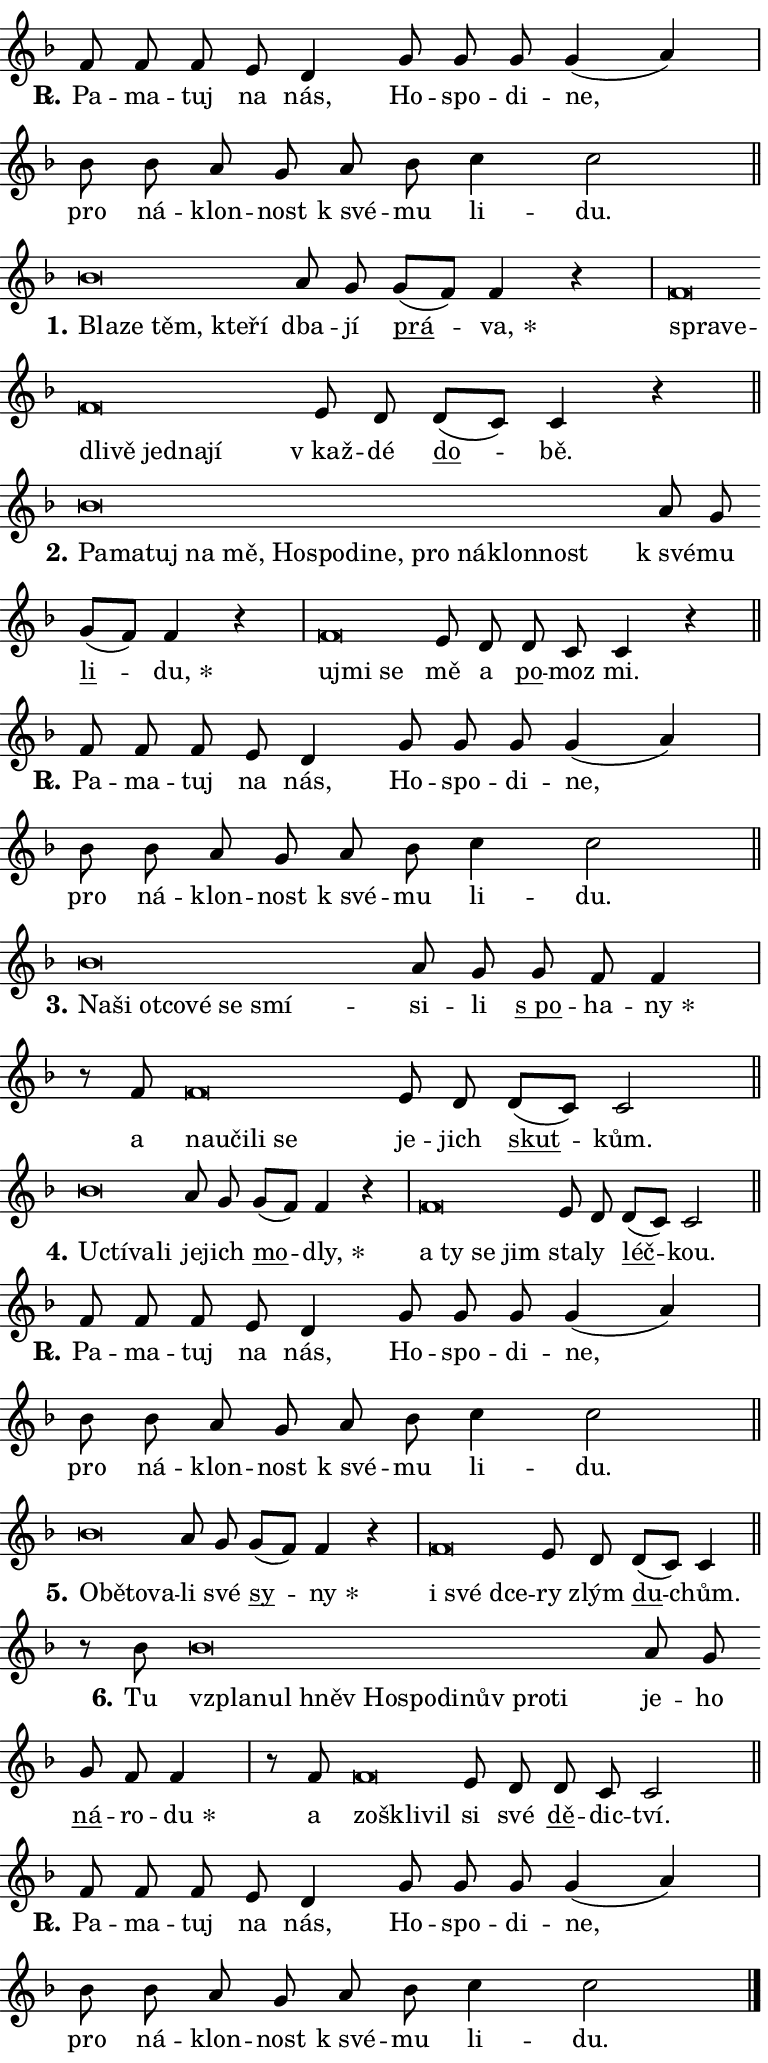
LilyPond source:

\version "2.24.0"
\header { tagline = "" }
\paper {
  indent = 0\cm
  top-margin = 0\cm
  right-margin = 0.13\cm % to fit lyric hyphens
  bottom-margin = 0\cm
  left-margin = 0\cm
  paper-width = 13\cm
  page-breaking = #ly:one-page-breaking
  system-system-spacing.basic-distance = #11
  score-system-spacing.basic-distance = #11
  ragged-last = ##f
}


%% Author: Thomas Morley
%% https://lists.gnu.org/archive/html/lilypond-user/2020-05/msg00002.html
#(define (line-position grob)
"Returns position of @var[grob} in current system:
   @code{'start}, if at first time-step
   @code{'end}, if at last time-step
   @code{'middle} otherwise
"
  (let* ((col (ly:item-get-column grob))
         (ln (ly:grob-object col 'left-neighbor))
         (rn (ly:grob-object col 'right-neighbor))
         (col-to-check-left (if (ly:grob? ln) ln col))
         (col-to-check-right (if (ly:grob? rn) rn col))
         (break-dir-left
           (and
             (ly:grob-property col-to-check-left 'non-musical #f)
             (ly:item-break-dir col-to-check-left)))
         (break-dir-right
           (and
             (ly:grob-property col-to-check-right 'non-musical #f)
             (ly:item-break-dir col-to-check-right))))
        (cond ((eqv? 1 break-dir-left) 'start)
              ((eqv? -1 break-dir-right) 'end)
              (else 'middle))))

#(define (tranparent-at-line-position vctor)
  (lambda (grob)
  "Relying on @code{line-position} select the relevant enry from @var{vctor}.
Used to determine transparency,"
    (case (line-position grob)
      ((end) (not (vector-ref vctor 0)))
      ((middle) (not (vector-ref vctor 1)))
      ((start) (not (vector-ref vctor 2))))))

noteHeadBreakVisibility =
#(define-music-function (break-visibility)(vector?)
"Makes @code{NoteHead}s transparent relying on @var{break-visibility}"
#{
  \override NoteHead.transparent =
    #(tranparent-at-line-position break-visibility)
#})

#(define delete-ledgers-for-transparent-note-heads
  (lambda (grob)
    "Reads whether a @code{NoteHead} is transparent.
If so this @code{NoteHead} is removed from @code{'note-heads} from
@var{grob}, which is supposed to be @code{LedgerLineSpanner}.
As a result ledgers are not printed for this @code{NoteHead}"
    (let* ((nhds-array (ly:grob-object grob 'note-heads))
           (nhds-list
             (if (ly:grob-array? nhds-array)
                 (ly:grob-array->list nhds-array)
                 '()))
           ;; Relies on the transparent-property being done before
           ;; Staff.LedgerLineSpanner.after-line-breaking is executed.
           ;; This is fragile ...
           (to-keep
             (remove
               (lambda (nhd)
                 (ly:grob-property nhd 'transparent #f))
               nhds-list)))
      ;; TODO find a better method to iterate over grob-arrays, similiar
      ;; to filter/remove etc for lists
      ;; For now rebuilt from scratch
      (set! (ly:grob-object grob 'note-heads)  '())
      (for-each
        (lambda (nhd)
          (ly:pointer-group-interface::add-grob grob 'note-heads nhd))
        to-keep))))

squashNotes = {
  \override NoteHead.X-extent = #'(-0.2 . 0.2)
  \override NoteHead.Y-extent = #'(-0.75 . 0)
  \override NoteHead.stencil =
    #(lambda (grob)
       (let ((pos (ly:grob-property grob 'staff-position)))
         (begin
           (if (< pos -7) (display "ERROR: Lower brevis then expected\n") (display ""))
           (if (<= pos -6) ly:text-interface::print ly:note-head::print))))
}
unSquashNotes = {
  \revert NoteHead.X-extent
  \revert NoteHead.Y-extent
  \revert NoteHead.stencil
}

hideNotes = \noteHeadBreakVisibility #begin-of-line-visible
unHideNotes = \noteHeadBreakVisibility #all-visible

% work-around for resetting accidentals
% https://lilypond.org/doc/v2.23/Documentation/notation/displaying-rhythms#unmetered-music
cadenzaMeasure = {
  \cadenzaOff
  \partial 1024 s1024
  \cadenzaOn
}

#(define-markup-command (accent layout props text) (markup?)
  "Underline accented syllable"
  (interpret-markup layout props
    #{\markup \override #'(offset . 4.3) \underline { #text }#}))

responsum = \markup \concat {
  "R" \hspace #-1.05 \path #0.1 #'((moveto 0 0.07) (lineto 0.9 0.8)) \hspace #0.05 "."
}

spaceSize = #0.6828661417322834 % exact space size for TeX Gyre Schola

\layout {
  \context {
    \Staff
    \remove "Time_signature_engraver"
    \override LedgerLineSpanner.after-line-breaking = #delete-ledgers-for-transparent-note-heads
  }
  \context {
    \Lyrics {
      \override LyricSpace.minimum-distance = \spaceSize
      \override LyricText.font-name = #"TeX Gyre Schola"
      \override LyricText.font-size = 1
      \override StanzaNumber.font-name = #"TeX Gyre Schola Bold"
      \override StanzaNumber.font-size = 1
    }
  }
  \context {
    \Score 
    \override NoteHead.text =
      #(lambda (grob) 
        (let ((pos (ly:grob-property grob 'staff-position)))
          #{\markup {
            \combine
              \halign #-0.55 \raise #(if (= pos -6) 0 0.5) \override #'(thickness . 2) \draw-line #'(3.2 . 0)
              \musicglyph "noteheads.sM1"
          }#}))
  }
}

% magnetic-lyrics.ily
%
%   written by
%     Jean Abou Samra <jean@abou-samra.fr>
%     Werner Lemberg <wl@gnu.org>
%
%   adapted by
%     Jiri Hon <jiri.hon@gmail.com>
%
% Version 2022-Apr-15

% https://www.mail-archive.com/lilypond-user@gnu.org/msg149350.html

#(define (Left_hyphen_pointer_engraver context)
   "Collect syllable-hyphen-syllable occurrences in lyrics and store
them in properties.  This engraver only looks to the left.  For
example, if the lyrics input is @code{foo -- bar}, it does the
following.

@itemize @bullet
@item
Set the @code{text} property of the @code{LyricHyphen} grob between
@q{foo} and @q{bar} to @code{foo}.

@item
Set the @code{left-hyphen} property of the @code{LyricText} grob with
text @q{foo} to the @code{LyricHyphen} grob between @q{foo} and
@q{bar}.
@end itemize

Use this auxiliary engraver in combination with the
@code{lyric-@/text::@/apply-@/magnetic-@/offset!} hook."
   (let ((hyphen #f)
         (text #f))
     (make-engraver
      (acknowledgers
       ((lyric-syllable-interface engraver grob source-engraver)
        (set! text grob)))
      (end-acknowledgers
       ((lyric-hyphen-interface engraver grob source-engraver)
        ;(when (not (grob::has-interface grob 'lyric-space-interface))
          (set! hyphen grob)));)
      ((stop-translation-timestep engraver)
       (when (and text hyphen)
         (ly:grob-set-object! text 'left-hyphen hyphen))
       (set! text #f)
       (set! hyphen #f)))))

#(define (lyric-text::apply-magnetic-offset! grob)
   "If the space between two syllables is less than the value in
property @code{LyricText@/.details@/.squash-threshold}, move the right
syllable to the left so that it gets concatenated with the left
syllable.

Use this function as a hook for
@code{LyricText@/.after-@/line-@/breaking} if the
@code{Left_@/hyphen_@/pointer_@/engraver} is active."
   (let ((hyphen (ly:grob-object grob 'left-hyphen #f)))
     (when hyphen
       (let ((left-text (ly:spanner-bound hyphen LEFT)))
         (when (grob::has-interface left-text 'lyric-syllable-interface)
           (let* ((common (ly:grob-common-refpoint grob left-text X))
                  (this-x-ext (ly:grob-extent grob common X))
                  (left-x-ext
                   (begin
                     ;; Trigger magnetism for left-text.
                     (ly:grob-property left-text 'after-line-breaking)
                     (ly:grob-extent left-text common X)))
                  ;; `delta` is the gap width between two syllables.
                  (delta (- (interval-start this-x-ext)
                            (interval-end left-x-ext)))
                  (details (ly:grob-property grob 'details))
                  (threshold (assoc-get 'squash-threshold details 0.2)))
             (when (< delta threshold)
               (let* (;; We have to manipulate the input text so that
                      ;; ligatures crossing syllable boundaries are not
                      ;; disabled.  For languages based on the Latin
                      ;; script this is essentially a beautification.
                      ;; However, for non-Western scripts it can be a
                      ;; necessity.
                      (lt (ly:grob-property left-text 'text))
                      (rt (ly:grob-property grob 'text))
                      (is-space (grob::has-interface hyphen 'lyric-space-interface))
                      (space (if is-space " " ""))
                      (extra-delta (if is-space spaceSize 0))
                      ;; Append new syllable.
                      (ltrt-space (if (and (string? lt) (string? rt))
                                (string-append lt space rt)
                                (make-concat-markup (list lt space rt))))
                      ;; Right-align `ltrt` to the right side.
                      (ltrt-space-markup (grob-interpret-markup
                               grob
                               (make-translate-markup
                                (cons (interval-length this-x-ext) 0)
                                (make-right-align-markup ltrt-space)))))
                 (begin
                   ;; Don't print `left-text`.
                   (ly:grob-set-property! left-text 'stencil #f)
                   ;; Set text and stencil (which holds all collected
                   ;; syllables so far) and shift it to the left.
                   (ly:grob-set-property! grob 'text ltrt-space)
                   (ly:grob-set-property! grob 'stencil ltrt-space-markup)
                   (ly:grob-translate-axis! grob (- (- delta extra-delta)) X))))))))))


#(define (lyric-hyphen::displace-bounds-first grob)
   ;; Make very sure this callback isn't triggered too early.
   (let ((left (ly:spanner-bound grob LEFT))
         (right (ly:spanner-bound grob RIGHT)))
     (ly:grob-property left 'after-line-breaking)
     (ly:grob-property right 'after-line-breaking)
     (ly:lyric-hyphen::print grob)))

squashThreshold = #0.4

\layout {
  \context {
    \Lyrics
    \consists #Left_hyphen_pointer_engraver
    \override LyricText.after-line-breaking =
      #lyric-text::apply-magnetic-offset!
    \override LyricHyphen.stencil = #lyric-hyphen::displace-bounds-first
    \override LyricText.details.squash-threshold = \squashThreshold
    \override LyricHyphen.minimum-distance = 0
    \override LyricHyphen.minimum-length = \squashThreshold
  }
}

squashText = \override LyricText.details.squash-threshold = 9999
unSquashText = \override LyricText.details.squash-threshold = \squashThreshold

leftText = \override LyricText.self-alignment-X = #LEFT
unLeftText = \revert LyricText.self-alignment-X

starOffset = #(lambda (grob) 
                (let ((x_offset (ly:self-alignment-interface::aligned-on-x-parent grob)))
                  (if (= x_offset 0) 0 (+ x_offset 1.2))))

star = #(define-music-function (syllable)(string?)
"Append star separator at the end of a syllable"
#{
  \once \override LyricText.X-offset = #starOffset
  \lyricmode { \markup {
    #syllable
    \override #'((font-name . "TeX Gyre Schola Bold")) \hspace #0.2 \lower #0.65 \larger "*"
  } }
#})

starAccent = #(define-music-function (syllable)(string?)
"Append star separator at the end of a syllable and make accent"
#{
  \once \override LyricText.X-offset = #starOffset
  \lyricmode { \markup {
    \accent #syllable
    \override #'((font-name . "TeX Gyre Schola Bold")) \hspace #0.2 \lower #0.65 \larger "*"
  } }
#})

breath = #(define-music-function (syllable)(string?)
"Append breathing indicator at the end of a syllable"
#{
  \lyricmode { \markup { #syllable "+" } }
#})

optionalBreath = #(define-music-function (syllable)(string?)
"Append optional breathing indicator at the end of a syllable"
#{
  \lyricmode { \markup { #syllable "(+)" } }
#})


\score {
    <<
        \new Voice = "melody" { \cadenzaOn \key f \major \relative { f'8 f f e d4 \bar "" g8 g g \bar "" g4( a) \cadenzaMeasure \bar "|" bes8 bes a g \bar "" a bes c4 c2 \cadenzaMeasure \bar "||" \break } }
        \new Lyrics \lyricsto "melody" { \lyricmode { \set stanza = \responsum
Pa -- ma -- tuj na nás, Ho -- spo -- di -- ne, pro ná -- klon -- nost "k své" -- mu li -- du. } }
    >>
    \layout {}
}

\score {
    <<
        \new Voice = "melody" { \cadenzaOn \key f \major \relative { \squashNotes bes'\breve*1/16 \hideNotes \breve*1/16 \bar "" \breve*1/16 \bar "" \breve*1/16 \breve*1/16 \bar "" \unHideNotes \unSquashNotes a8 g \bar "" g[( f)] f4 r \cadenzaMeasure \bar "|" \squashNotes f\breve*1/16 \hideNotes \breve*1/16 \bar "" \breve*1/16 \bar "" \breve*1/16 \bar "" \breve*1/16 \bar "" \breve*1/16 \breve*1/16 \bar "" \unHideNotes \unSquashNotes e8 d \bar "" d[( c)] c4 r \cadenzaMeasure \bar "||" \break } }
        \new Lyrics \lyricsto "melody" { \lyricmode { \set stanza = "1."
\leftText Bla -- \squashText ze těm, kte -- ří \unLeftText \unSquashText dba -- jí \markup \accent prá -- \star va, \leftText spra -- \squashText ve -- dli -- vě jed -- na -- jí \unLeftText \unSquashText "v kaž" -- dé \markup \accent do -- bě. } }
    >>
    \layout {}
}

\score {
    <<
        \new Voice = "melody" { \cadenzaOn \key f \major \relative { \squashNotes bes'\breve*1/16 \hideNotes \breve*1/16 \bar "" \breve*1/16 \bar "" \breve*1/16 \bar "" \breve*1/16 \bar "" \breve*1/16 \bar "" \breve*1/16 \bar "" \breve*1/16 \bar "" \breve*1/16 \bar "" \breve*1/16 \bar "" \breve*1/16 \bar "" \breve*1/16 \breve*1/16 \bar "" \unHideNotes \unSquashNotes a8 g \bar "" g[( f)] f4 r \cadenzaMeasure \bar "|" \squashNotes f\breve*1/16 \hideNotes \breve*1/16 \breve*1/16 \bar "" \unHideNotes \unSquashNotes e8 d \bar "" d c c4 r \cadenzaMeasure \bar "||" \break } }
        \new Lyrics \lyricsto "melody" { \lyricmode { \set stanza = "2."
\leftText Pa -- \squashText ma -- tuj na mě, Ho -- spo -- di -- ne, pro ná -- klon -- nost \unLeftText \unSquashText "k své" -- mu \markup \accent li -- \star du, \leftText u -- \squashText jmi se \unLeftText \unSquashText mě a \markup \accent po -- moz mi. } }
    >>
    \layout {}
}

\score {
    <<
        \new Voice = "melody" { \cadenzaOn \key f \major \relative { f'8 f f e d4 \bar "" g8 g g \bar "" g4( a) \cadenzaMeasure \bar "|" bes8 bes a g \bar "" a bes c4 c2 \cadenzaMeasure \bar "||" \break } }
        \new Lyrics \lyricsto "melody" { \lyricmode { \set stanza = \responsum
Pa -- ma -- tuj na nás, Ho -- spo -- di -- ne, pro ná -- klon -- nost "k své" -- mu li -- du. } }
    >>
    \layout {}
}

\score {
    <<
        \new Voice = "melody" { \cadenzaOn \key f \major \relative { \squashNotes bes'\breve*1/16 \hideNotes \breve*1/16 \bar "" \breve*1/16 \bar "" \breve*1/16 \bar "" \breve*1/16 \bar "" \breve*1/16 \breve*1/16 \bar "" \unHideNotes \unSquashNotes a8 g \bar "" g f f4 \cadenzaMeasure \bar "|" r8 f8 \squashNotes f\breve*1/16 \hideNotes \breve*1/16 \bar "" \breve*1/16 \bar "" \breve*1/16 \breve*1/16 \bar "" \unHideNotes \unSquashNotes e8 d \bar "" d[( c)] c2 \cadenzaMeasure \bar "||" \break } }
        \new Lyrics \lyricsto "melody" { \lyricmode { \set stanza = "3."
\leftText Na -- \squashText ši ot -- co -- vé se smí -- \unLeftText \unSquashText si -- li \markup \accent "s po" -- ha -- \star ny a \leftText na -- \squashText u -- či -- li se \unLeftText \unSquashText je -- jich \markup \accent skut -- kům. } }
    >>
    \layout {}
}

\score {
    <<
        \new Voice = "melody" { \cadenzaOn \key f \major \relative { \squashNotes bes'\breve*1/16 \hideNotes \breve*1/16 \bar "" \breve*1/16 \breve*1/16 \bar "" \unHideNotes \unSquashNotes a8 g \bar "" g[( f)] f4 r \cadenzaMeasure \bar "|" \squashNotes f\breve*1/16 \hideNotes \breve*1/16 \bar "" \breve*1/16 \breve*1/16 \bar "" \unHideNotes \unSquashNotes e8 d \bar "" d[( c)] c2 \cadenzaMeasure \bar "||" \break } }
        \new Lyrics \lyricsto "melody" { \lyricmode { \set stanza = "4."
\leftText U -- \squashText ctí -- va -- li \unLeftText \unSquashText je -- jich \markup \accent mo -- \star dly, \leftText a \squashText ty se jim \unLeftText \unSquashText sta -- ly \markup \accent léč -- kou. } }
    >>
    \layout {}
}

\score {
    <<
        \new Voice = "melody" { \cadenzaOn \key f \major \relative { f'8 f f e d4 \bar "" g8 g g \bar "" g4( a) \cadenzaMeasure \bar "|" bes8 bes a g \bar "" a bes c4 c2 \cadenzaMeasure \bar "||" \break } }
        \new Lyrics \lyricsto "melody" { \lyricmode { \set stanza = \responsum
Pa -- ma -- tuj na nás, Ho -- spo -- di -- ne, pro ná -- klon -- nost "k své" -- mu li -- du. } }
    >>
    \layout {}
}

\score {
    <<
        \new Voice = "melody" { \cadenzaOn \key f \major \relative { \squashNotes bes'\breve*1/16 \hideNotes \breve*1/16 \bar "" \breve*1/16 \breve*1/16 \bar "" \unHideNotes \unSquashNotes a8 g \bar "" g[( f)] f4 r \cadenzaMeasure \bar "|" \squashNotes f\breve*1/16 \hideNotes \breve*1/16 \breve*1/16 \bar "" \unHideNotes \unSquashNotes e8 d \bar "" d[( c)] c4 \cadenzaMeasure \bar "||" \break } }
        \new Lyrics \lyricsto "melody" { \lyricmode { \set stanza = "5."
\leftText O -- \squashText bě -- to -- va -- \unLeftText \unSquashText li své \markup \accent sy -- \star ny \leftText i \squashText své dce -- \unLeftText \unSquashText ry zlým \markup \accent du -- chům. } }
    >>
    \layout {}
}

\score {
    <<
        \new Voice = "melody" { \cadenzaOn \key f \major \relative { r8 bes'8 \squashNotes bes\breve*1/16 \hideNotes \breve*1/16 \bar "" \breve*1/16 \bar "" \breve*1/16 \bar "" \breve*1/16 \bar "" \breve*1/16 \bar "" \breve*1/16 \bar "" \breve*1/16 \breve*1/16 \bar "" \unHideNotes \unSquashNotes a8 g \bar "" g f f4 \cadenzaMeasure \bar "|" r8 f8 \squashNotes f\breve*1/16 \hideNotes \breve*1/16 \breve*1/16 \bar "" \unHideNotes \unSquashNotes e8 d \bar "" d c c2 \cadenzaMeasure \bar "||" \break } }
        \new Lyrics \lyricsto "melody" { \lyricmode { \set stanza = "6."
Tu \leftText vzpla -- \squashText nul hněv Ho -- spo -- di -- nův pro -- ti \unLeftText \unSquashText je -- ho \markup \accent ná -- ro -- \star du a \leftText zoš -- \squashText kli -- vil \unLeftText \unSquashText si své \markup \accent dě -- dic -- tví. } }
    >>
    \layout {}
}

\score {
    <<
        \new Voice = "melody" { \cadenzaOn \key f \major \relative { f'8 f f e d4 \bar "" g8 g g \bar "" g4( a) \cadenzaMeasure \bar "|" bes8 bes a g \bar "" a bes c4 c2 \cadenzaMeasure \bar "||" \break } \bar "|." }
        \new Lyrics \lyricsto "melody" { \lyricmode { \set stanza = \responsum
Pa -- ma -- tuj na nás, Ho -- spo -- di -- ne, pro ná -- klon -- nost "k své" -- mu li -- du. } }
    >>
    \layout {}
}
